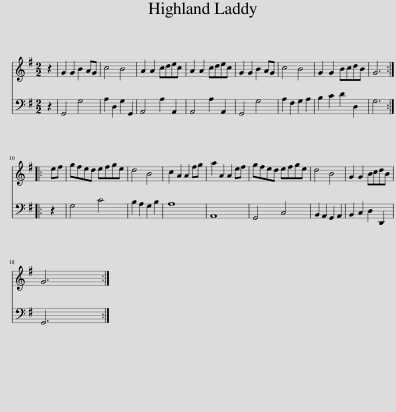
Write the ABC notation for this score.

X:1
%%score 1 2
L:1/8
M:2/2
I:linebreak $
K:G
V:1 treble
V:2 bass
V:1
 z2 | G2 G2 B2 AG | c4 B4 | A2 A2 cdec | A2 A2 cdec | %5
 G2 G2 B2 AG | c4 B4 | G2 G2 BcdB | G6 ::$ ef | %10
 gfed efge | d4 B4 | c2 A2 A2 fg | a2 A2 A2 ef | gfed efge | %15
 d4 B4 | G2 G2 BcdB |$ G6 :| %18
V:2
 z2 | G,,4 G,4 | A,2 D,2 G,2 G,,2 | A,,4 A,2 A,,2 | A,,4 A,2 A,,2 | %5
 G,,4 G,4 | A,2 F,2 G,2 A,2 | B,2 C2 D2 D,2 | G,6 ::$ z2 | %10
 G,4 C4 | B,2 A,2 G,2 B,2 | A,8 | A,,8 | G,,4 C,4 | %15
 B,,2 A,,2 G,,2 A,,2 | B,,2 C,2 D,2 D,,2 |$ G,,6 :| %18
